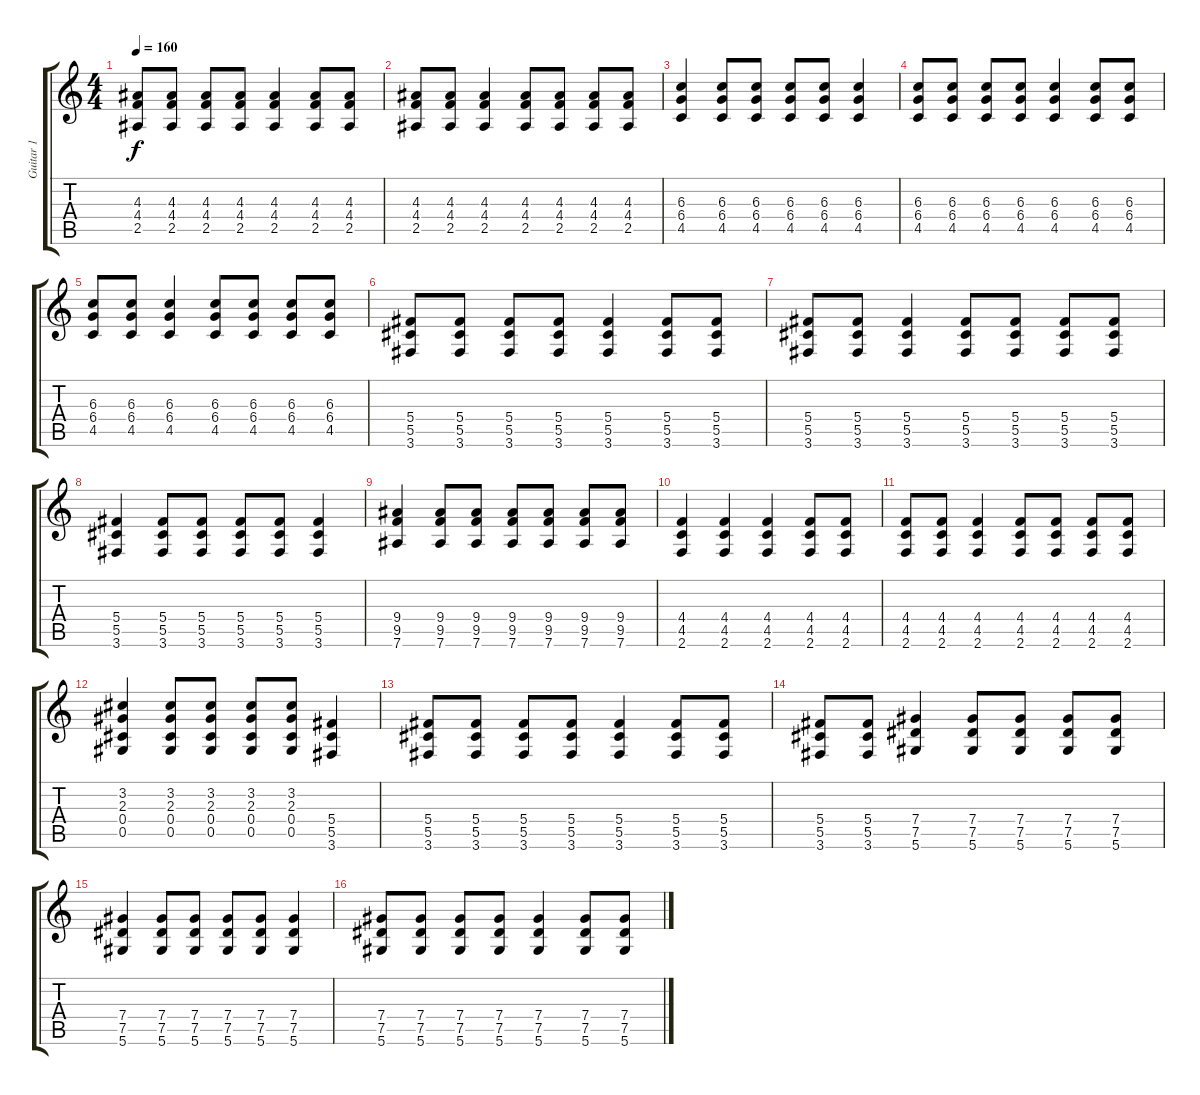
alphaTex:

\track ("Guitar 1" "Guitar 1") {instrument distortionguitar}
\staff {score tabs}
\tuning (Eb4 Bb3 Gb3 Db3 Ab2 Eb2) {hide}
\ts (4 4)
\tempo 160
\clef g2
\ks c
(4.3 4.4 2.5).8{dy f} (4.3 4.4 2.5).8 (4.3 4.4 2.5).8 (4.3 4.4 2.5).8 (4.3 4.4 2.5).4 (4.3 4.4 2.5).8 (4.3 4.4 2.5).8 |
(4.3 4.4 2.5).8 (4.3 4.4 2.5).8 (4.3 4.4 2.5).4 (4.3 4.4 2.5).8 (4.3 4.4 2.5).8 (4.3 4.4 2.5).8 (4.3 4.4 2.5).8 |
(6.3 6.4 4.5).4 (6.3 6.4 4.5).8 (6.3 6.4 4.5).8 (6.3 6.4 4.5).8 (6.3 6.4 4.5).8 (6.3 6.4 4.5).4 |
(6.3 6.4 4.5).8 (6.3 6.4 4.5).8 (6.3 6.4 4.5).8 (6.3 6.4 4.5).8 (6.3 6.4 4.5).4 (6.3 6.4 4.5).8 (6.3 6.4 4.5).8 |
(6.3 6.4 4.5).8 (6.3 6.4 4.5).8 (6.3 6.4 4.5).4 (6.3 6.4 4.5).8 (6.3 6.4 4.5).8 (6.3 6.4 4.5).8 (6.3 6.4 4.5).8 |
(5.4 5.5 3.6).8 (5.4 5.5 3.6).8 (5.4 5.5 3.6).8 (5.4 5.5 3.6).8 (5.4 5.5 3.6).4 (5.4 5.5 3.6).8 (5.4 5.5 3.6).8 |
(5.4 5.5 3.6).8 (5.4 5.5 3.6).8 (5.4 5.5 3.6).4 (5.4 5.5 3.6).8 (5.4 5.5 3.6).8 (5.4 5.5 3.6).8 (5.4 5.5 3.6).8 |
(5.4 5.5 3.6).4 (5.4 5.5 3.6).8 (5.4 5.5 3.6).8 (5.4 5.5 3.6).8 (5.4 5.5 3.6).8 (5.4 5.5 3.6).4 |
(9.4 9.5 7.6).4 (9.4 9.5 7.6).8 (9.4 9.5 7.6).8 (9.4 9.5 7.6).8 (9.4 9.5 7.6).8 (9.4 9.5 7.6).8 (9.4 9.5 7.6).8 |
(4.4 4.5 2.6).4 (4.4 4.5 2.6).4 (4.4 4.5 2.6).4 (4.4 4.5 2.6).8 (4.4 4.5 2.6).8 |
(4.4 4.5 2.6).8 (4.4 4.5 2.6).8 (4.4 4.5 2.6).4 (4.4 4.5 2.6).8 (4.4 4.5 2.6).8 (4.4 4.5 2.6).8 (4.4 4.5 2.6).8 |
(3.2 2.3 0.4 0.5).4 (3.2 2.3 0.4 0.5).8 (3.2 2.3 0.4 0.5).8 (3.2 2.3 0.4 0.5).8 (3.2 2.3 0.4 0.5).8 (5.4 5.5 3.6).4 |
(5.4 5.5 3.6).8 (5.4 5.5 3.6).8 (5.4 5.5 3.6).8 (5.4 5.5 3.6).8 (5.4 5.5 3.6).4 (5.4 5.5 3.6).8 (5.4 5.5 3.6).8 |
(5.4 5.5 3.6).8 (5.4 5.5 3.6).8 (7.4 7.5 5.6).4 (7.4 7.5 5.6).8 (7.4 7.5 5.6).8 (7.4 7.5 5.6).8 (7.4 7.5 5.6).8 |
(7.4 7.5 5.6).4 (7.4 7.5 5.6).8 (7.4 7.5 5.6).8 (7.4 7.5 5.6).8 (7.4 7.5 5.6).8 (7.4 7.5 5.6).4 |
(7.4 7.5 5.6).8 (7.4 7.5 5.6).8 (7.4 7.5 5.6).8 (7.4 7.5 5.6).8 (7.4 7.5 5.6).4 (7.4 7.5 5.6).8 (7.4 7.5 5.6).8
